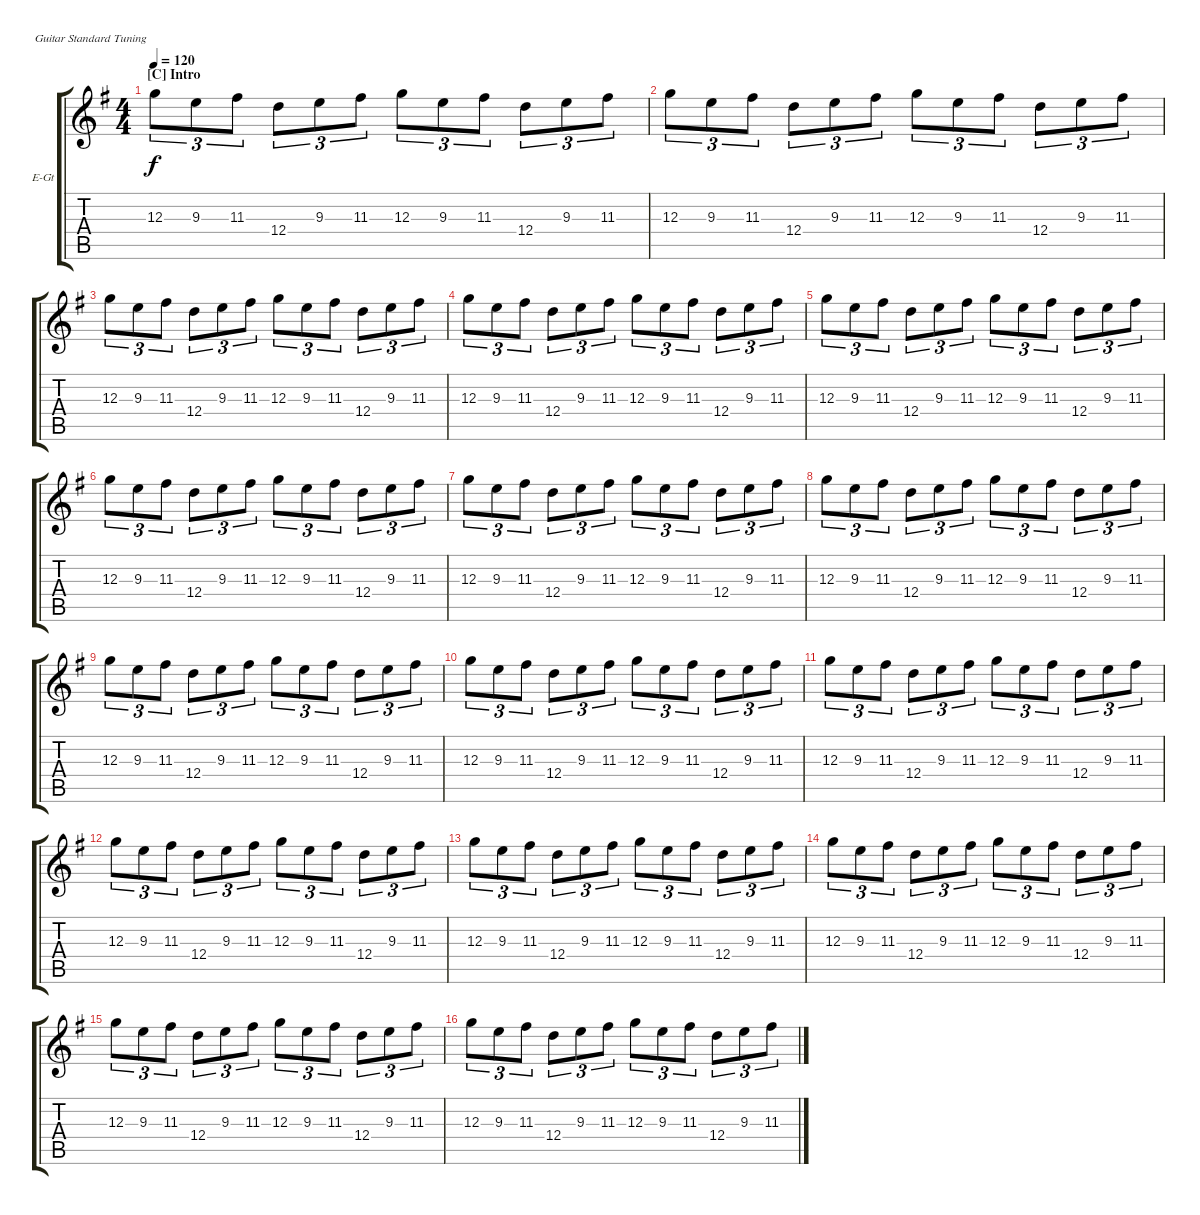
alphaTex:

\defaultSystemsLayout 4
\bracketExtendMode groupsimilarinstruments
\firstSystemTrackNameOrientation horizontal
\otherSystemsTrackNameOrientation horizontal
\track ("Guitar 2" "E-Gt") {multiBarRest instrument distortionguitar}
\staff {score tabs}
\tuning (E4 B3 G3 D3 A2 E2)
\ts (4 4)
\section ("C" "Intro")
\tempo 120
\clef g2
\ks g
12.3.8{tu (3 2) dy f} 9.3.8{tu (3 2)} 11.3.8{tu (3 2)} 12.4.8{tu (3 2)} 9.3.8{tu (3 2)} 11.3.8{tu (3 2)} 12.3.8{tu (3 2)} 9.3.8{tu (3 2)} 11.3.8{tu (3 2)} 12.4.8{tu (3 2)} 9.3.8{tu (3 2)} 11.3.8{tu (3 2)} |
12.3.8{tu (3 2)} 9.3.8{tu (3 2)} 11.3.8{tu (3 2)} 12.4.8{tu (3 2)} 9.3.8{tu (3 2)} 11.3.8{tu (3 2)} 12.3.8{tu (3 2)} 9.3.8{tu (3 2)} 11.3.8{tu (3 2)} 12.4.8{tu (3 2)} 9.3.8{tu (3 2)} 11.3.8{tu (3 2)} |
12.3.8{tu (3 2)} 9.3.8{tu (3 2)} 11.3.8{tu (3 2)} 12.4.8{tu (3 2)} 9.3.8{tu (3 2)} 11.3.8{tu (3 2)} 12.3.8{tu (3 2)} 9.3.8{tu (3 2)} 11.3.8{tu (3 2)} 12.4.8{tu (3 2)} 9.3.8{tu (3 2)} 11.3.8{tu (3 2)} |
12.3.8{tu (3 2)} 9.3.8{tu (3 2)} 11.3.8{tu (3 2)} 12.4.8{tu (3 2)} 9.3.8{tu (3 2)} 11.3.8{tu (3 2)} 12.3.8{tu (3 2)} 9.3.8{tu (3 2)} 11.3.8{tu (3 2)} 12.4.8{tu (3 2)} 9.3.8{tu (3 2)} 11.3.8{tu (3 2)} |
12.3.8{tu (3 2)} 9.3.8{tu (3 2)} 11.3.8{tu (3 2)} 12.4.8{tu (3 2)} 9.3.8{tu (3 2)} 11.3.8{tu (3 2)} 12.3.8{tu (3 2)} 9.3.8{tu (3 2)} 11.3.8{tu (3 2)} 12.4.8{tu (3 2)} 9.3.8{tu (3 2)} 11.3.8{tu (3 2)} |
12.3.8{tu (3 2)} 9.3.8{tu (3 2)} 11.3.8{tu (3 2)} 12.4.8{tu (3 2)} 9.3.8{tu (3 2)} 11.3.8{tu (3 2)} 12.3.8{tu (3 2)} 9.3.8{tu (3 2)} 11.3.8{tu (3 2)} 12.4.8{tu (3 2)} 9.3.8{tu (3 2)} 11.3.8{tu (3 2)} |
12.3.8{tu (3 2)} 9.3.8{tu (3 2)} 11.3.8{tu (3 2)} 12.4.8{tu (3 2)} 9.3.8{tu (3 2)} 11.3.8{tu (3 2)} 12.3.8{tu (3 2)} 9.3.8{tu (3 2)} 11.3.8{tu (3 2)} 12.4.8{tu (3 2)} 9.3.8{tu (3 2)} 11.3.8{tu (3 2)} |
12.3.8{tu (3 2)} 9.3.8{tu (3 2)} 11.3.8{tu (3 2)} 12.4.8{tu (3 2)} 9.3.8{tu (3 2)} 11.3.8{tu (3 2)} 12.3.8{tu (3 2)} 9.3.8{tu (3 2)} 11.3.8{tu (3 2)} 12.4.8{tu (3 2)} 9.3.8{tu (3 2)} 11.3.8{tu (3 2)} |
12.3.8{tu (3 2)} 9.3.8{tu (3 2)} 11.3.8{tu (3 2)} 12.4.8{tu (3 2)} 9.3.8{tu (3 2)} 11.3.8{tu (3 2)} 12.3.8{tu (3 2)} 9.3.8{tu (3 2)} 11.3.8{tu (3 2)} 12.4.8{tu (3 2)} 9.3.8{tu (3 2)} 11.3.8{tu (3 2)} |
12.3.8{tu (3 2)} 9.3.8{tu (3 2)} 11.3.8{tu (3 2)} 12.4.8{tu (3 2)} 9.3.8{tu (3 2)} 11.3.8{tu (3 2)} 12.3.8{tu (3 2)} 9.3.8{tu (3 2)} 11.3.8{tu (3 2)} 12.4.8{tu (3 2)} 9.3.8{tu (3 2)} 11.3.8{tu (3 2)} |
12.3.8{tu (3 2)} 9.3.8{tu (3 2)} 11.3.8{tu (3 2)} 12.4.8{tu (3 2)} 9.3.8{tu (3 2)} 11.3.8{tu (3 2)} 12.3.8{tu (3 2)} 9.3.8{tu (3 2)} 11.3.8{tu (3 2)} 12.4.8{tu (3 2)} 9.3.8{tu (3 2)} 11.3.8{tu (3 2)} |
12.3.8{tu (3 2)} 9.3.8{tu (3 2)} 11.3.8{tu (3 2)} 12.4.8{tu (3 2)} 9.3.8{tu (3 2)} 11.3.8{tu (3 2)} 12.3.8{tu (3 2)} 9.3.8{tu (3 2)} 11.3.8{tu (3 2)} 12.4.8{tu (3 2)} 9.3.8{tu (3 2)} 11.3.8{tu (3 2)} |
12.3.8{tu (3 2)} 9.3.8{tu (3 2)} 11.3.8{tu (3 2)} 12.4.8{tu (3 2)} 9.3.8{tu (3 2)} 11.3.8{tu (3 2)} 12.3.8{tu (3 2)} 9.3.8{tu (3 2)} 11.3.8{tu (3 2)} 12.4.8{tu (3 2)} 9.3.8{tu (3 2)} 11.3.8{tu (3 2)} |
12.3.8{tu (3 2)} 9.3.8{tu (3 2)} 11.3.8{tu (3 2)} 12.4.8{tu (3 2)} 9.3.8{tu (3 2)} 11.3.8{tu (3 2)} 12.3.8{tu (3 2)} 9.3.8{tu (3 2)} 11.3.8{tu (3 2)} 12.4.8{tu (3 2)} 9.3.8{tu (3 2)} 11.3.8{tu (3 2)} |
12.3.8{tu (3 2)} 9.3.8{tu (3 2)} 11.3.8{tu (3 2)} 12.4.8{tu (3 2)} 9.3.8{tu (3 2)} 11.3.8{tu (3 2)} 12.3.8{tu (3 2)} 9.3.8{tu (3 2)} 11.3.8{tu (3 2)} 12.4.8{tu (3 2)} 9.3.8{tu (3 2)} 11.3.8{tu (3 2)} |
12.3.8{tu (3 2)} 9.3.8{tu (3 2)} 11.3.8{tu (3 2)} 12.4.8{tu (3 2)} 9.3.8{tu (3 2)} 11.3.8{tu (3 2)} 12.3.8{tu (3 2)} 9.3.8{tu (3 2)} 11.3.8{tu (3 2)} 12.4.8{tu (3 2)} 9.3.8{tu (3 2)} 11.3.8{tu (3 2)}
